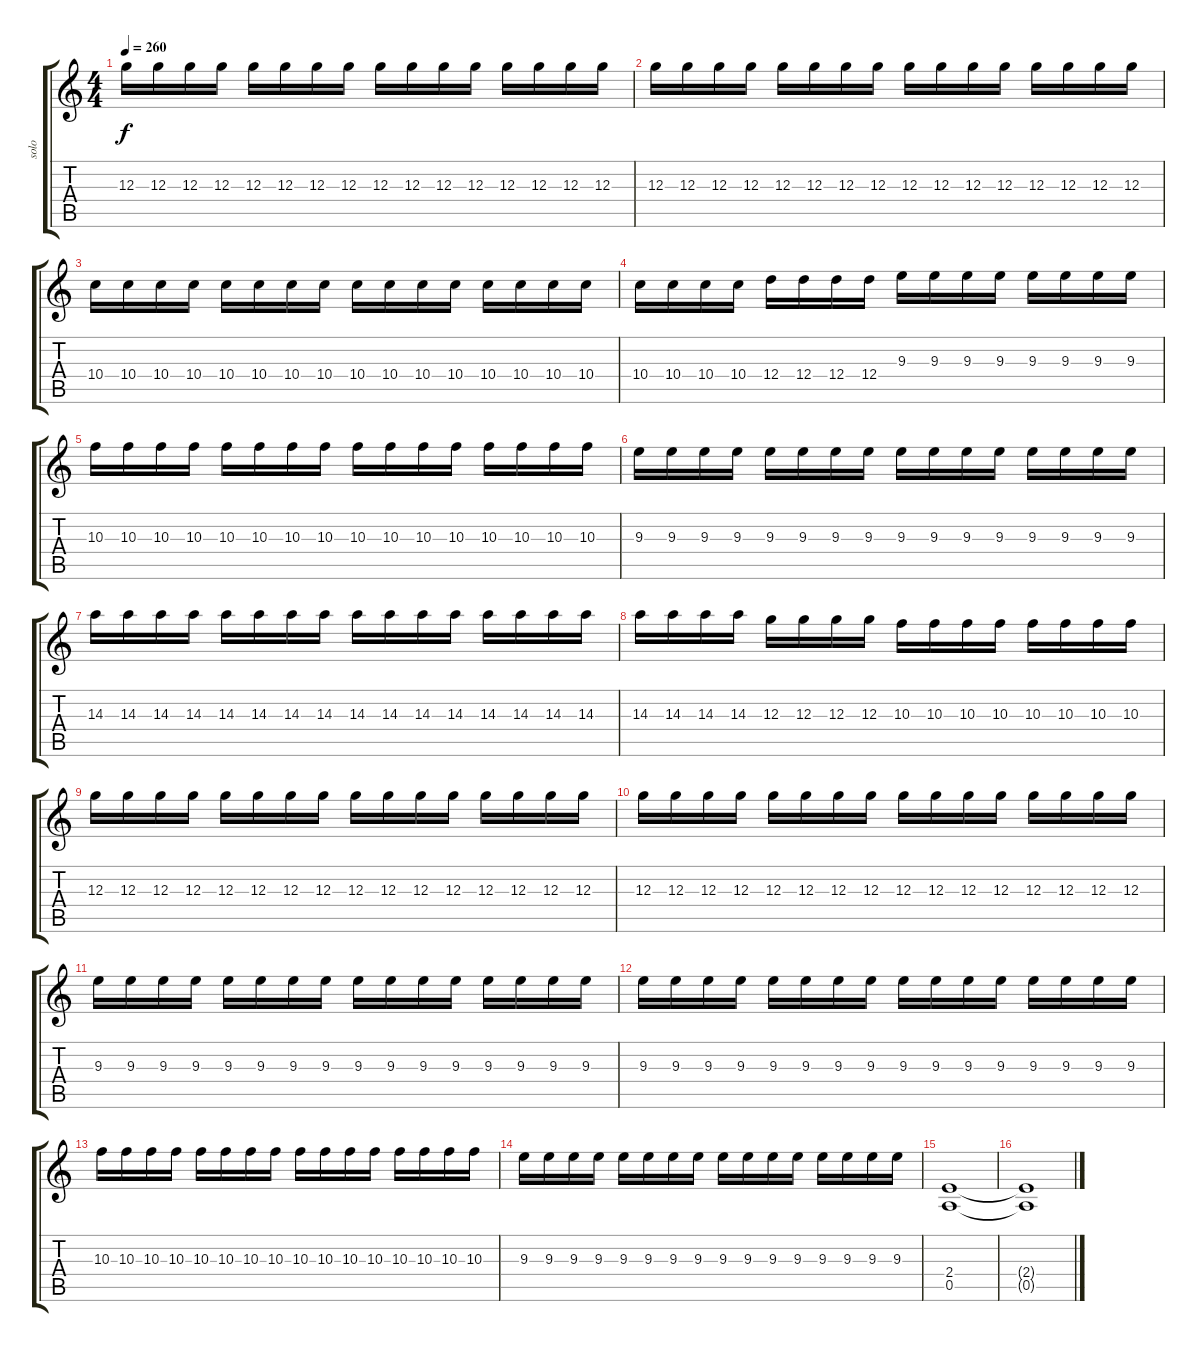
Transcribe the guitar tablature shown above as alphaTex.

\track ("solo" "solo") {instrument distortionguitar}
\staff {score tabs}
\tuning (E4 B3 G3 D3 A2 E2) {hide}
\ts (4 4)
\tempo 260
\clef g2
\ks c
12.3.16{dy f} 12.3.16 12.3.16 12.3.16 12.3.16 12.3.16 12.3.16 12.3.16 12.3.16 12.3.16 12.3.16 12.3.16 12.3.16 12.3.16 12.3.16 12.3.16 |
12.3.16 12.3.16 12.3.16 12.3.16 12.3.16 12.3.16 12.3.16 12.3.16 12.3.16 12.3.16 12.3.16 12.3.16 12.3.16 12.3.16 12.3.16 12.3.16 |
10.4.16 10.4.16 10.4.16 10.4.16 10.4.16 10.4.16 10.4.16 10.4.16 10.4.16 10.4.16 10.4.16 10.4.16 10.4.16 10.4.16 10.4.16 10.4.16 |
10.4.16 10.4.16 10.4.16 10.4.16 12.4.16 12.4.16 12.4.16 12.4.16 9.3.16 9.3.16 9.3.16 9.3.16 9.3.16 9.3.16 9.3.16 9.3.16 |
10.3.16 10.3.16 10.3.16 10.3.16 10.3.16 10.3.16 10.3.16 10.3.16 10.3.16 10.3.16 10.3.16 10.3.16 10.3.16 10.3.16 10.3.16 10.3.16 |
9.3.16 9.3.16 9.3.16 9.3.16 9.3.16 9.3.16 9.3.16 9.3.16 9.3.16 9.3.16 9.3.16 9.3.16 9.3.16 9.3.16 9.3.16 9.3.16 |
14.3.16 14.3.16 14.3.16 14.3.16 14.3.16 14.3.16 14.3.16 14.3.16 14.3.16 14.3.16 14.3.16 14.3.16 14.3.16 14.3.16 14.3.16 14.3.16 |
14.3.16 14.3.16 14.3.16 14.3.16 12.3.16 12.3.16 12.3.16 12.3.16 10.3.16 10.3.16 10.3.16 10.3.16 10.3.16 10.3.16 10.3.16 10.3.16 |
12.3.16 12.3.16 12.3.16 12.3.16 12.3.16 12.3.16 12.3.16 12.3.16 12.3.16 12.3.16 12.3.16 12.3.16 12.3.16 12.3.16 12.3.16 12.3.16 |
12.3.16 12.3.16 12.3.16 12.3.16 12.3.16 12.3.16 12.3.16 12.3.16 12.3.16 12.3.16 12.3.16 12.3.16 12.3.16 12.3.16 12.3.16 12.3.16 |
9.3.16 9.3.16 9.3.16 9.3.16 9.3.16 9.3.16 9.3.16 9.3.16 9.3.16 9.3.16 9.3.16 9.3.16 9.3.16 9.3.16 9.3.16 9.3.16 |
9.3.16 9.3.16 9.3.16 9.3.16 9.3.16 9.3.16 9.3.16 9.3.16 9.3.16 9.3.16 9.3.16 9.3.16 9.3.16 9.3.16 9.3.16 9.3.16 |
10.3.16 10.3.16 10.3.16 10.3.16 10.3.16 10.3.16 10.3.16 10.3.16 10.3.16 10.3.16 10.3.16 10.3.16 10.3.16 10.3.16 10.3.16 10.3.16 |
9.3.16 9.3.16 9.3.16 9.3.16 9.3.16 9.3.16 9.3.16 9.3.16 9.3.16 9.3.16 9.3.16 9.3.16 9.3.16 9.3.16 9.3.16 9.3.16 |
(2.4 0.5).1 |
(2.4{t} 0.5{t}).1
